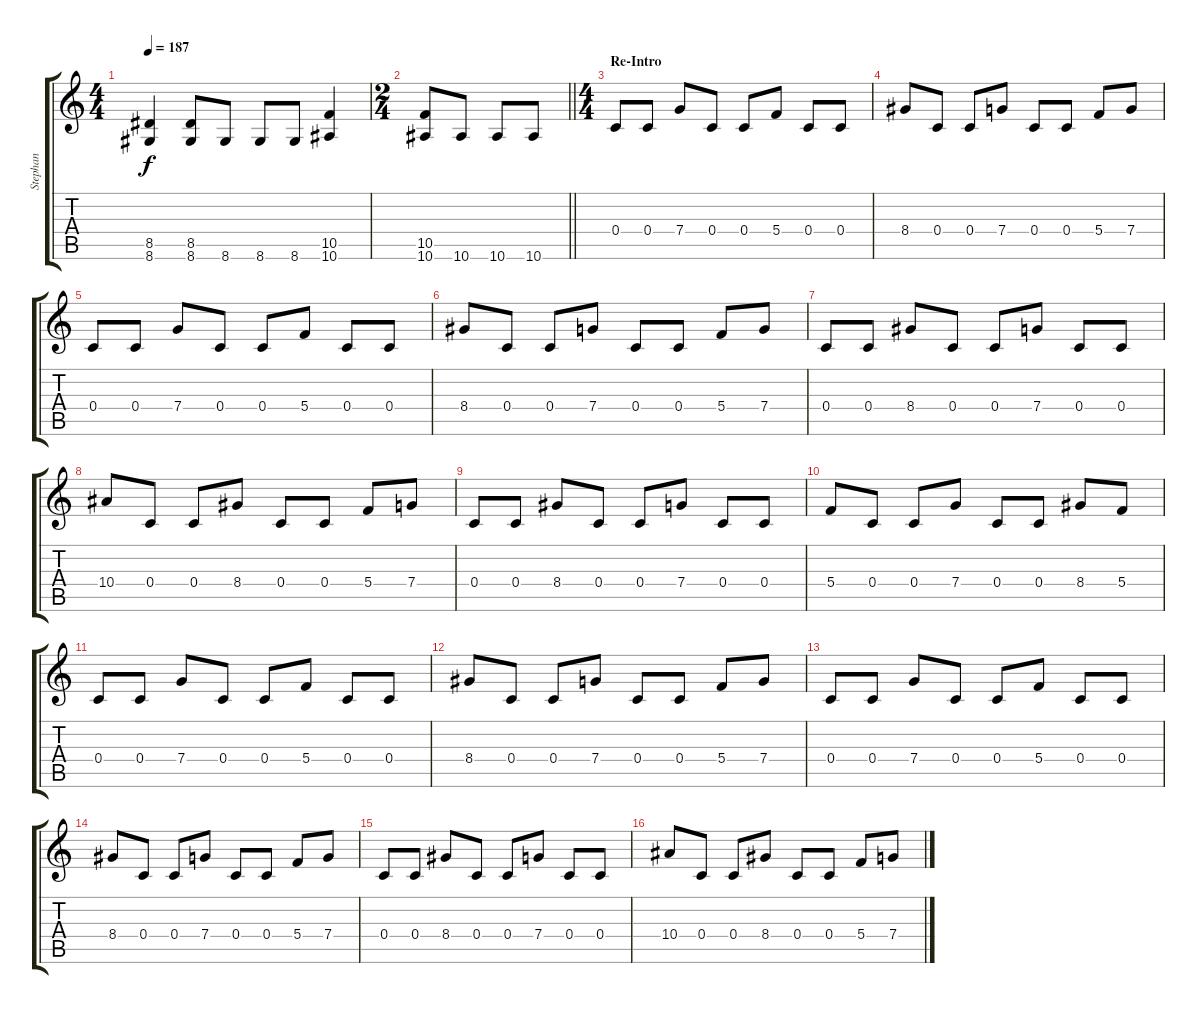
\track ("Stephan" "Stephan") {instrument distortionguitar}
\staff {score tabs}
\tuning (D4 A3 F3 C3 G2 C2) {hide}
\ts (4 4)
\tempo 187
\clef g2
\ks c
(8.5 8.6).4{dy f} (8.5 8.6).8 8.6.8 8.6.8 8.6.8 (10.5 10.6).4 |
\ts (2 4)
\barLineRight lightlight
(10.5 10.6).8 10.6.8 10.6.8 10.6.8 |
\ts (4 4)
\section ("" "Re-Intro")
0.4.8 0.4.8 7.4.8 0.4.8 0.4.8 5.4.8 0.4.8 0.4.8 |
8.4.8 0.4.8 0.4.8 7.4.8 0.4.8 0.4.8 5.4.8 7.4.8 |
0.4.8 0.4.8 7.4.8 0.4.8 0.4.8 5.4.8 0.4.8 0.4.8 |
8.4.8 0.4.8 0.4.8 7.4.8 0.4.8 0.4.8 5.4.8 7.4.8 |
0.4.8 0.4.8 8.4.8 0.4.8 0.4.8 7.4.8 0.4.8 0.4.8 |
10.4.8 0.4.8 0.4.8 8.4.8 0.4.8 0.4.8 5.4.8 7.4.8 |
0.4.8 0.4.8 8.4.8 0.4.8 0.4.8 7.4.8 0.4.8 0.4.8 |
5.4.8 0.4.8 0.4.8 7.4.8 0.4.8 0.4.8 8.4.8 5.4.8 |
0.4.8 0.4.8 7.4.8 0.4.8 0.4.8 5.4.8 0.4.8 0.4.8 |
8.4.8 0.4.8 0.4.8 7.4.8 0.4.8 0.4.8 5.4.8 7.4.8 |
0.4.8 0.4.8 7.4.8 0.4.8 0.4.8 5.4.8 0.4.8 0.4.8 |
8.4.8 0.4.8 0.4.8 7.4.8 0.4.8 0.4.8 5.4.8 7.4.8 |
0.4.8 0.4.8 8.4.8 0.4.8 0.4.8 7.4.8 0.4.8 0.4.8 |
10.4.8 0.4.8 0.4.8 8.4.8 0.4.8 0.4.8 5.4.8 7.4.8
